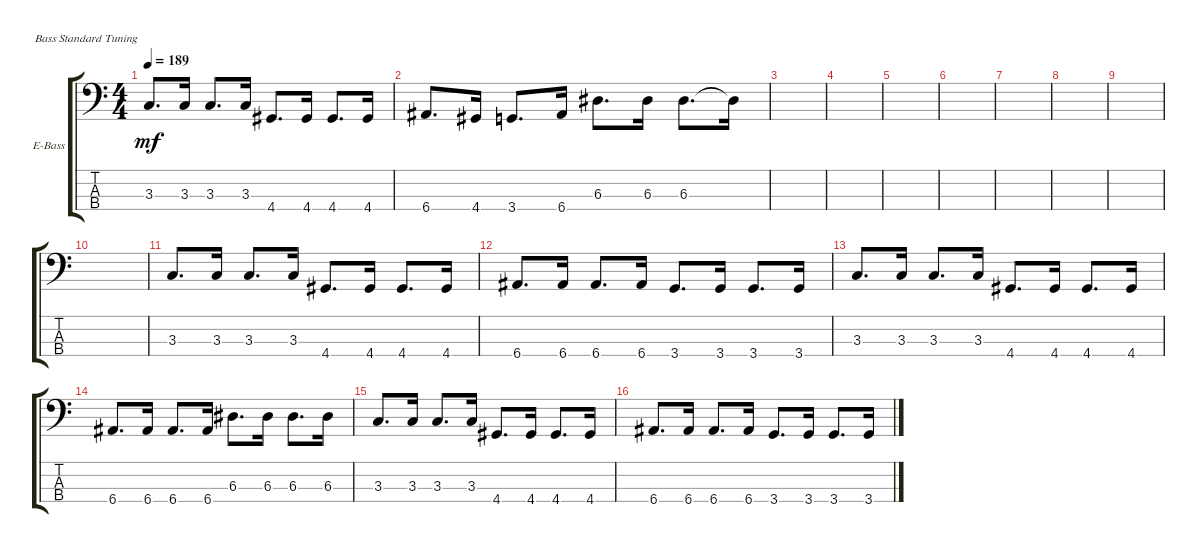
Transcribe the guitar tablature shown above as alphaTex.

\defaultSystemsLayout 4
\bracketExtendMode groupsimilarinstruments
\firstSystemTrackNameOrientation horizontal
\otherSystemsTrackNameOrientation horizontal
\track ("Electric Bass" "E-Bass") {instrument electricbassfinger}
\staff {score tabs}
\tuning (G2 D2 A1 E1)
\ts (4 4)
\tempo 189
\clef f4
\scale
0.333333
\ks c
3.3.8{d dy mf} 3.3.16 3.3.8{d} 3.3.16 4.4.8{d} 4.4.16 4.4.8{d} 4.4.16 |
\scale
0.333333 6.4.8{d} 4.4.16 3.4.8{d} 6.4.16 6.3.8{d} 6.3.16 6.3.8{d} 6.3{t}.16 |
\scale
0.333333 |
\scale
0.333333 |
\scale
0.333333 |
\scale
0.333333 |
\scale
0.333333 |
\scale
0.333333 |
|
\scale
0.333333 |
\scale
0.333333 3.3.8{d} 3.3.16 3.3.8{d} 3.3.16 4.4.8{d} 4.4.16 4.4.8{d} 4.4.16 |
\scale
0.333333 6.4.8{d} 6.4.16 6.4.8{d} 6.4.16 3.4.8{d} 3.4.16 3.4.8{d} 3.4.16 |
\scale
0.333333 3.3.8{d} 3.3.16 3.3.8{d} 3.3.16 4.4.8{d} 4.4.16 4.4.8{d} 4.4.16 |
\scale
0.333333 6.4.8{d} 6.4.16 6.4.8{d} 6.4.16 6.3.8{d} 6.3.16 6.3.8{d} 6.3.16 |
\scale
0.333333 3.3.8{d} 3.3.16 3.3.8{d} 3.3.16 4.4.8{d} 4.4.16 4.4.8{d} 4.4.16 |
\scale
0.333333 6.4.8{d} 6.4.16 6.4.8{d} 6.4.16 3.4.8{d} 3.4.16 3.4.8{d} 3.4.16
